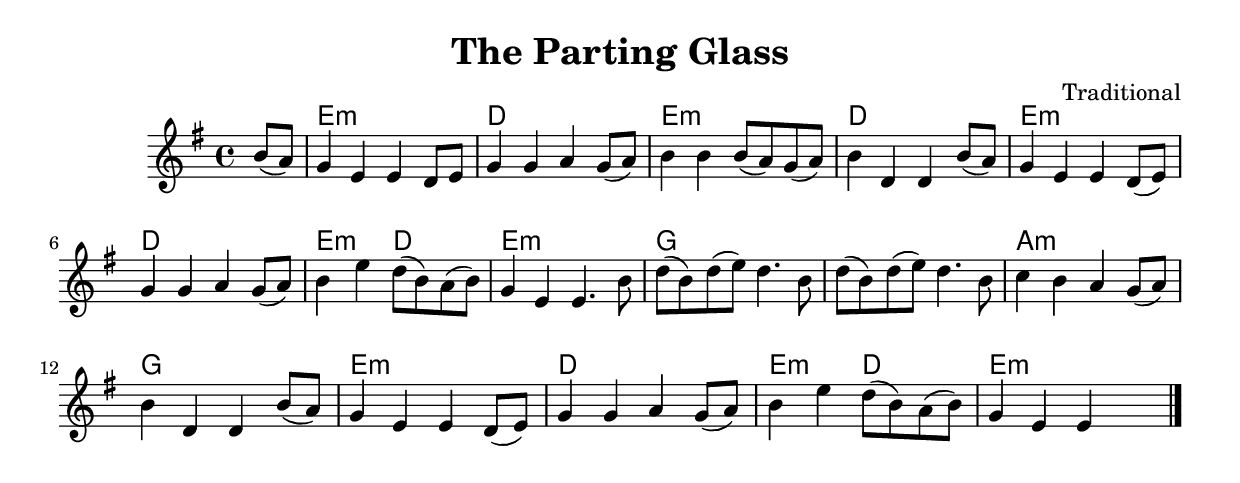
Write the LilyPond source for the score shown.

\version "2.18.2"
\include "articulate.ly"

\header {
  title = "The Parting Glass"
  composer = "Traditional"
}

global = {
  \time 4/4
  \key g \major
}

chordNames = \chordmode {
  \global
  s4 e1:m d e:m d e:m d e2:m d e1:m g1*2 a1:m g e:m d e2:m d e1:m  
}

melody = \relative b' {
  \global
  \partial 4 b8 (a) | 
  g4 e e d8 e | 
  g4 g a g8 (a) |
  b4 b b8 (a) g (a) | 
  b4 d, d b'8 (a) | 
  g4 e e d8 (e) |
  g4 g a g8 (a) | 
  b4 e d8 (b) a (b) | 
  g4 e e4. b'8 |
  d (b) d (e) d4. b8 | 
  d (b) d (e) d4. b8 | 
  c4 b a g8 (a) |
  b4 d, d b'8 (a) | 
  g4 e e d8 (e) | 
  g4 g a g8 (a) |
  b4 e d8 (b) a (b) | 
  g4 e e s \bar "|."  
}

\book {
    \score {
        <<
            \new ChordNames \chordNames
            \new Staff { \melody }
        >>
        \layout {}
    }
}

\book {
    \score {
        \unfoldRepeats \articulate
            <<
                \new Voice = "chords" {
                    \chordNames
                }
                \new Voice = "melody" {
                    \melody
                }
            >>
        \midi {
            \tempo 4 = 130
        }
    }
}
